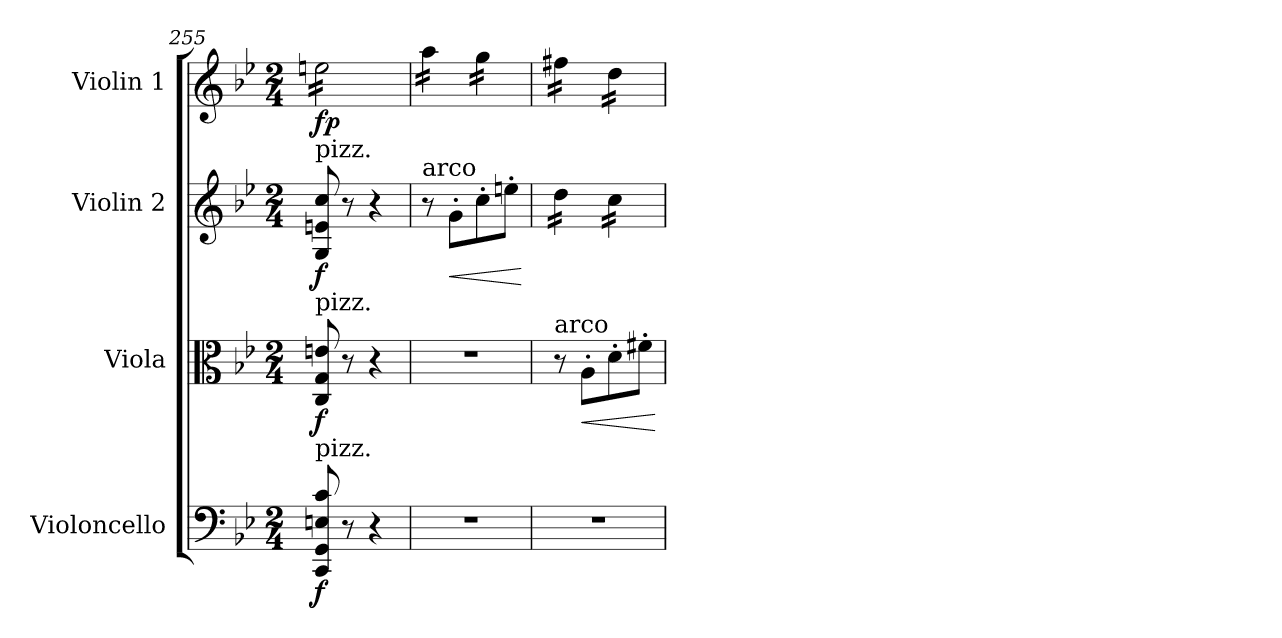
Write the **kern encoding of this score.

**kern	**dynam	**kern	**dynam	**kern	**dynam	**kern	**dynam
*part4	*part4	*part3	*part3	*part2	*part2	*part1	*part1
*staff4	*staff4	*staff3	*staff3	*staff2	*staff2	*staff1	*staff1
*I"Violoncello	*	*I"Viola	*	*I"Violin 2	*	*I"Violin 1	*
*I'Vc	*	*I'Vla	*	*I'Vln	*	*I'Vln	*
!!LO:PB:g=z
*clefF4	*	*clefC3	*	*clefG2	*	*clefG2	*
*k[b-e-]	*	*k[b-e-]	*	*k[b-e-]	*	*k[b-e-]	*
*M2/4	*	*M2/4	*	*M2/4	*	*M2/4	*
=255	=255	=255	=255	=255	=255	=255	=255
!	!	!	!	!LO:TX:a:t=pizz.	!	!	!
!	!	!LO:TX:a:t=pizz.	!	!	!	!	!
!LO:TX:a:t=pizz.	!	!	!	!	!	!	!
!	!LO:DY:b	!	!LO:DY:b	!	!LO:DY:b	!	!LO:DY:b
*	*	*	*	*	*	*tremolo	*
8CC/ 8GG/ 8En/ 8c/	f	8C/ 8G/ 8en/	f	8G/ 8en/ 8cc/	f	16een\LL	fp
.	.	.	.	.	.	16een\	.
8r	.	8r	.	8r	.	16een\	.
.	.	.	.	.	.	16een\	.
4r	.	4r	.	4r	.	16een\	.
.	.	.	.	.	.	16een\	.
.	.	.	.	.	.	16een\	.
.	.	.	.	.	.	16een\JJ	.
=256	=256	=256	=256	=256	=256	=256	=256
!	!	!	!	!LO:TX:a:t=arco	!	!	!
2r	.	2r	.	8r	.	16aa\LL	.
.	.	.	.	.	.	16aa\	.
!	!	!	!	!	!LO:HP:b	!	!
.	.	.	.	8g'\L	<	16aa\	.
.	.	.	.	.	.	16aa\JJ	.
.	.	.	.	8cc'\	.	16gg\LL	.
.	.	.	.	.	.	16gg\	.
.	.	.	.	8een'\J	.	16gg\	.
.	.	.	.	.	.	16gg\JJ	.
.	.	.	.	.	[	.	.
=257	=257	=257	=257	=257	=257	=257	=257
!	!	!LO:TX:a:t=arco	!	!	!	!	!
*	*	*	*	*tremolo	*	*	*
2r	.	8r	.	16dd\LL	.	16ff#X\LL	.
.	.	.	.	16dd\	.	16ff#X\	.
!	!	!	!LO:HP:b	!	!	!	!
.	.	8A'\L	<	16dd\	.	16ff#X\	.
.	.	.	.	16dd\JJ	.	16ff#X\JJ	.
.	.	8d'\	.	16cc\LL	.	16dd\LL	.
.	.	.	.	16cc\	.	16dd\	.
.	.	8f#X'\J	.	16cc\	.	16dd\	.
.	.	.	.	16cc\JJ	.	16dd\JJ	.
*	*	*	*	*	*	*Xtremolo	*
*	*	*	*	*Xtremolo	*	*	*
.	.	.	[	.	.	.	.
=	=	=	=	=	=	=	=
*-	*-	*-	*-	*-	*-	*-	*-
